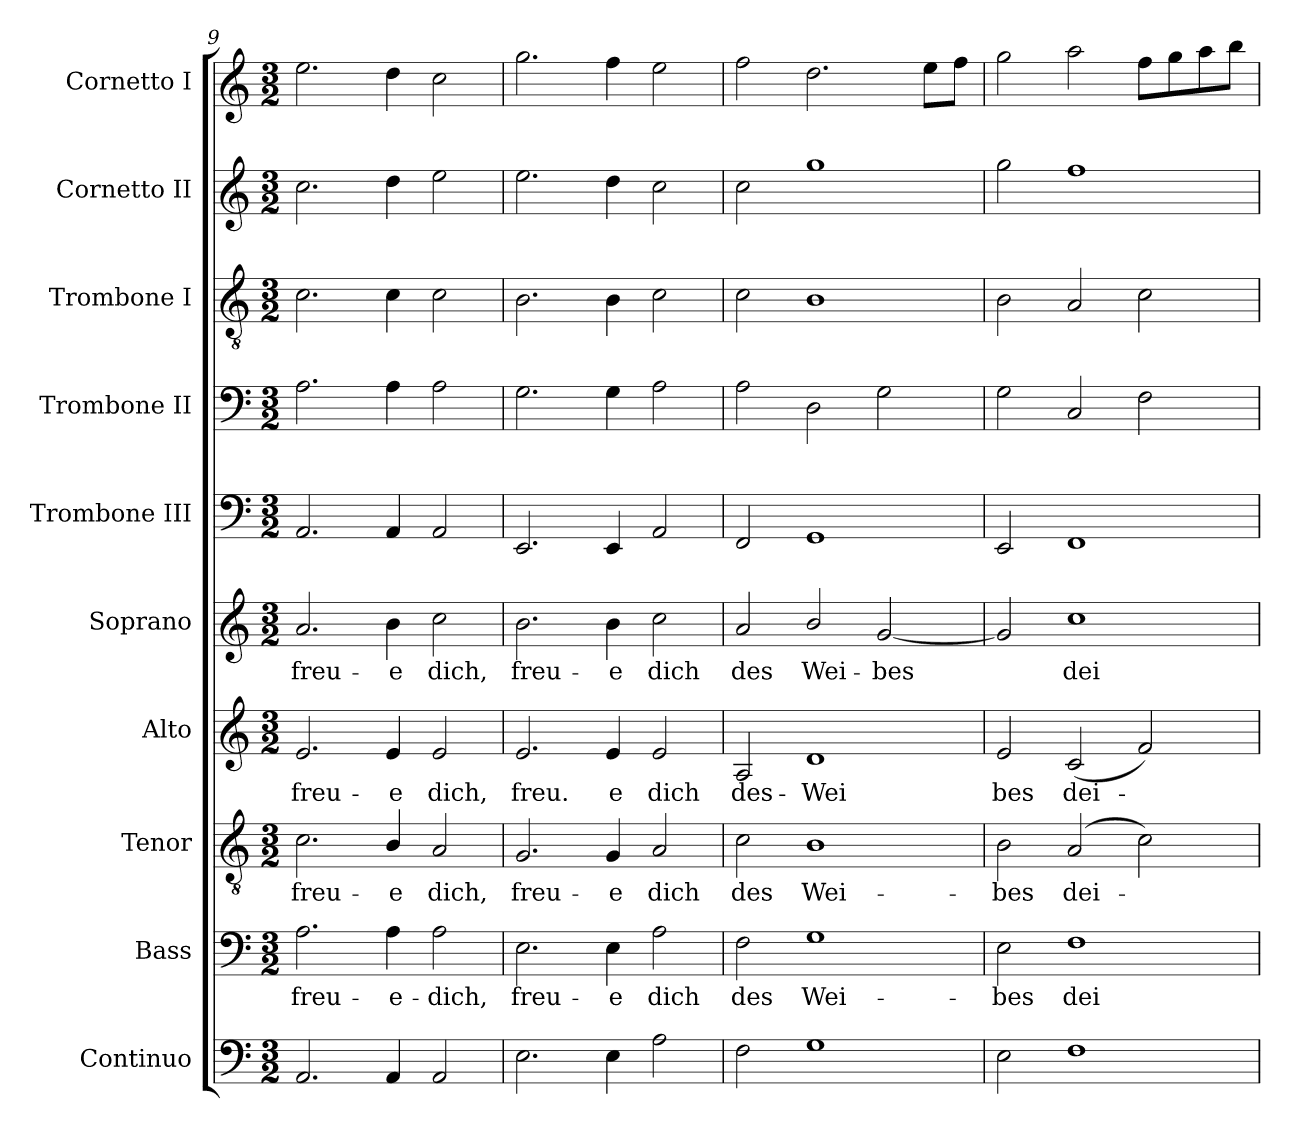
**kern	**kern	**text	**kern	**text	**kern	**text	**kern	**text	**kern	**kern	**kern	**kern	**kern
*part10	*part9	*part9	*part8	*part8	*part7	*part7	*part6	*part6	*part5	*part4	*part3	*part2	*part1
*staff10	*staff9	*staff9	*staff8	*staff8	*staff7	*staff7	*staff6	*staff6	*staff5	*staff4	*staff3	*staff2	*staff1
*I"Continuo	*I"Bass	*	*I"Tenor	*	*I"Alto	*	*I"Soprano	*	*I"Trombone III	*I"Trombone II	*I"Trombone I	*I"Cornetto II	*I"Cornetto I
*	*I'B	*	*I'T	*	*I'A	*	*I'S	*	*I'Tr III	*I'Tr II	*I'Tr I	*I'C II	*I'C I
*clefF4	*clefF4	*	*clefGv2	*	*clefG2	*	*clefG2	*	*clefF4	*clefF4	*clefGv2	*clefG2	*clefG2
*k[]	*k[]	*	*k[]	*	*k[]	*	*k[]	*	*k[]	*k[]	*k[]	*k[]	*k[]
*C:	*C:	*	*C:	*	*C:	*	*C:	*	*C:	*C:	*C:	*C:	*C:
*M3/2	*M3/2	*	*M3/2	*	*M3/2	*	*M3/2	*	*M3/2	*M3/2	*M3/2	*M3/2	*M3/2
=9	=9	=9	=9	=9	=9	=9	=9	=9	=9	=9	=9	=9	=9
!	!	!LO:LY:b	!	!LO:LY:b	!	!LO:LY:b	!	!LO:LY:b	!	!	!	!	!
2.AA	2.A	freu-	2.c	freu-	2.e	freu-	2.a	freu-	2.AA	2.A	2.c	2.cc	2.ee
!	!	!LO:LY:b	!	!LO:LY:b	!	!LO:LY:b	!	!LO:LY:b	!	!	!	!	!
4AA	4A	-e-	4B/	-e	4e	-e	4b	-e	4AA	4A	4c	4dd	4dd
!	!	!LO:LY:b	!	!LO:LY:b	!	!LO:LY:b	!	!LO:LY:b	!	!	!	!	!
2AA	2A	-dich,	2A	dich,	2e	dich,	2cc	dich,	2AA	2A	2c	2ee	2cc
=10	=10	=10	=10	=10	=10	=10	=10	=10	=10	=10	=10	=10	=10
!	!	!LO:LY:b	!	!LO:LY:b	!	!LO:LY:b	!	!LO:LY:b	!	!	!	!	!
2.E	2.E	freu-	2.G	freu-	2.e	freu.	2.b	freu-	2.EE	2.G	2.B	2.ee	2.gg
!	!	!LO:LY:b	!	!LO:LY:b	!	!LO:LY:b	!	!LO:LY:b	!	!	!	!	!
4E	4E	-e	4G	-e	4e	e	4b	-e	4EE	4G	4B	4dd	4ff
!	!	!LO:LY:b	!	!LO:LY:b	!	!LO:LY:b	!	!LO:LY:b	!	!	!	!	!
2A	2A	dich	2A	dich	2e	dich	2cc	dich	2AA	2A	2c	2cc	2ee
=11	=11	=11	=11	=11	=11	=11	=11	=11	=11	=11	=11	=11	=11
!	!	!LO:LY:b	!	!LO:LY:b	!	!LO:LY:b	!	!LO:LY:b	!	!	!	!	!
2F	2F	des	2c	des	2A	des-	2a	des	2FF	2A	2c	2cc	2ff
!	!	!LO:LY:b	!	!LO:LY:b	!	!LO:LY:b	!	!LO:LY:b	!	!	!	!	!
1G	1G	Wei-	1B	Wei-	1d	-Wei	2b/	Wei-	1GG	2D	1B	1gg	2.dd
!	!	!	!	!	!	!	!	!LO:LY:b	!	!	!	!	!
.	.	.	.	.	.	.	[2g	-bes	.	2G	.	.	.
.	.	.	.	.	.	.	.	.	.	.	.	.	8eeL
.	.	.	.	.	.	.	.	.	.	.	.	.	8ffJ
=12	=12	=12	=12	=12	=12	=12	=12	=12	=12	=12	=12	=12	=12
!	!	!LO:LY:b	!	!LO:LY:b	!	!LO:LY:b	!	!	!	!	!	!	!
2E	2E	-bes	2B	-bes	2e	bes	2g]	.	2EE	2G	2B	2gg	2gg
!	!	!LO:LY:b	!	!LO:LY:b	!	!LO:LY:b	!	!LO:LY:b	!	!	!	!	!
1F	1F	dei-	(<2A	dei-	(<2c	dei-	1cc	dei-	1FF	2C	2A	1ff	2aa
.	.	.	2c)	.	2f)	.	.	.	.	2F	2c	.	8ffL
.	.	.	.	.	.	.	.	.	.	.	.	.	8gg
.	.	.	.	.	.	.	.	.	.	.	.	.	8aa
.	.	.	.	.	.	.	.	.	.	.	.	.	8bbJ
=	=	=	=	=	=	=	=	=	=	=	=	=	=
*-	*-	*-	*-	*-	*-	*-	*-	*-	*-	*-	*-	*-	*-
